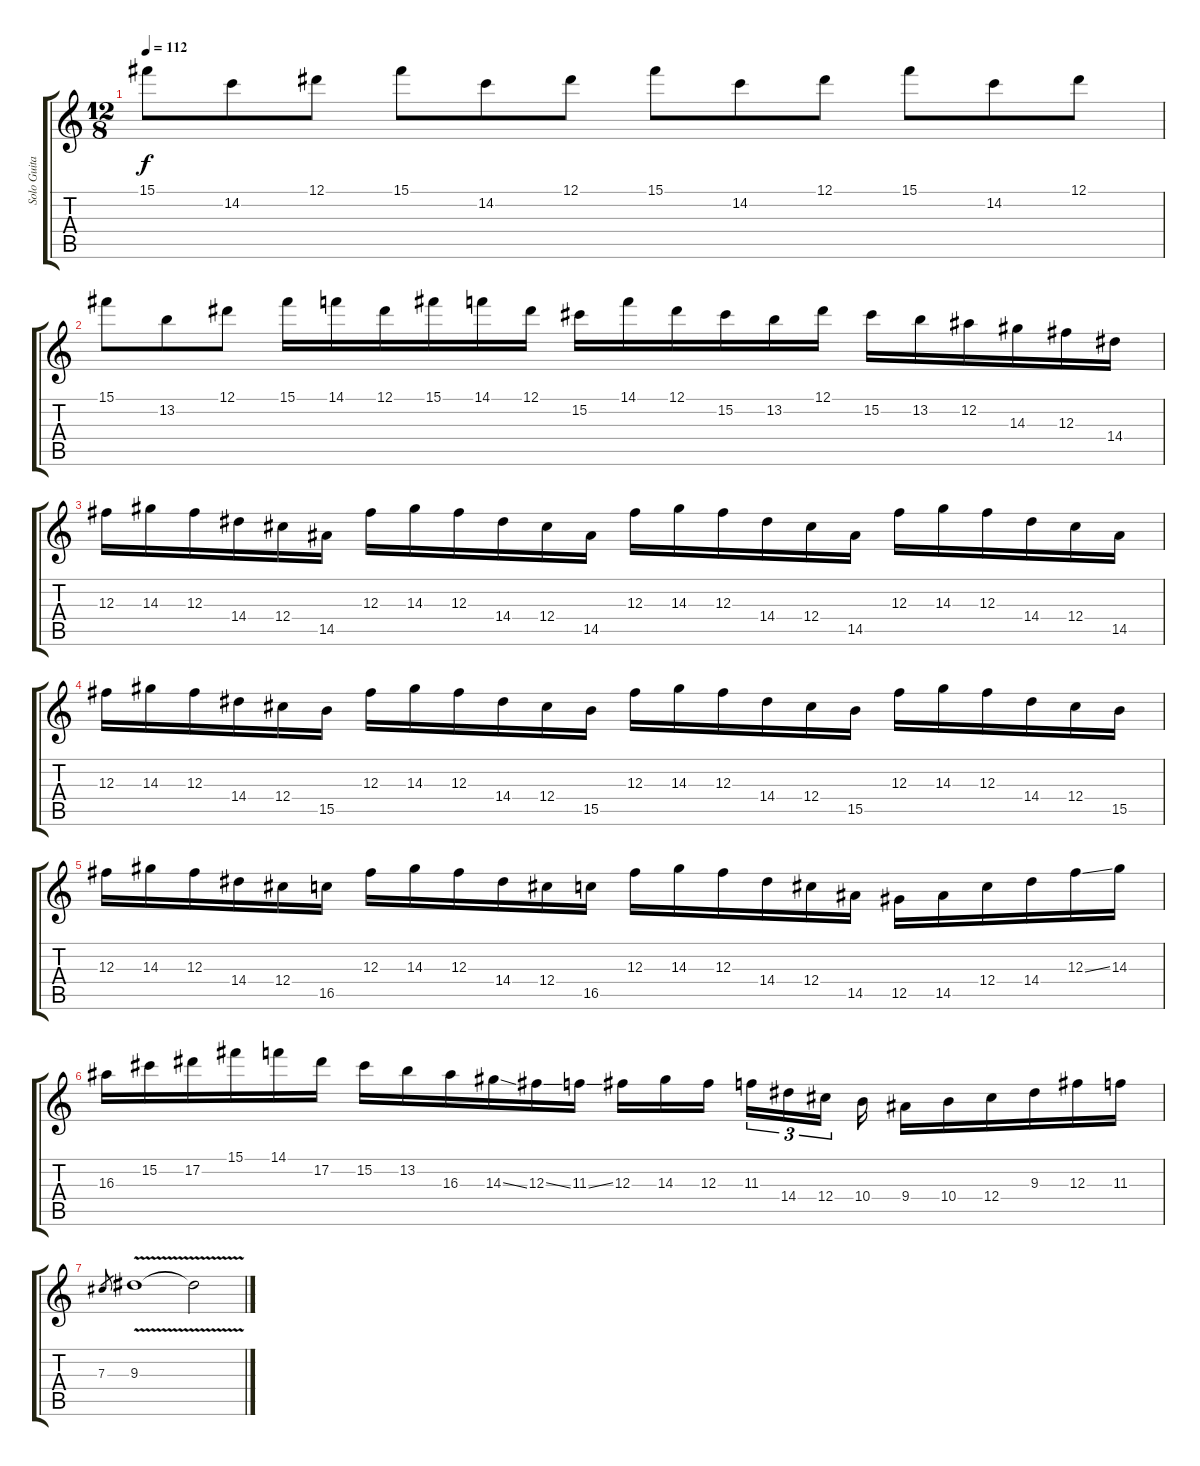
\track ("Solo Guitar " "Solo Guita") {instrument distortionguitar}
\staff {score tabs}
\tuning (Eb4 Bb3 Gb3 Db3 Ab2 Eb2) {hide}
\ts (12 8)
\tempo 112
\clef g2
\ks c
15.1.8{dy f} 14.2.8 12.1.8 15.1.8 14.2.8 12.1.8 15.1.8 14.2.8 12.1.8 15.1.8 14.2.8 12.1.8 |
15.1.8 13.2.8 12.1.8 15.1.16 14.1.16 12.1.16 15.1.16 14.1.16 12.1.16 15.2.16 14.1.16 12.1.16 15.2.16 13.2.16 12.1.16 15.2.16 13.2.16 12.2.16 14.3.16 12.3.16 14.4.16 |
12.3.16 14.3.16 12.3.16 14.4.16 12.4.16 14.5.16 12.3.16 14.3.16 12.3.16 14.4.16 12.4.16 14.5.16 12.3.16 14.3.16 12.3.16 14.4.16 12.4.16 14.5.16 12.3.16 14.3.16 12.3.16 14.4.16 12.4.16 14.5.16 |
12.3.16 14.3.16 12.3.16 14.4.16 12.4.16 15.5.16 12.3.16 14.3.16 12.3.16 14.4.16 12.4.16 15.5.16 12.3.16 14.3.16 12.3.16 14.4.16 12.4.16 15.5.16 12.3.16 14.3.16 12.3.16 14.4.16 12.4.16 15.5.16 |
12.3.16 14.3.16 12.3.16 14.4.16 12.4.16 16.5.16 12.3.16 14.3.16 12.3.16 14.4.16 12.4.16 16.5.16 12.3.16 14.3.16 12.3.16 14.4.16 12.4.16 14.5.16 12.5.16 14.5.16 12.4.16 14.4.16 12.3{ss}.16 14.3.16 |
16.3.16 15.2.16 17.2.16 15.1.16 14.1.16 17.2.16 15.2.16 13.2.16 16.3.16 14.3{ss}.16 12.3{ss}.16 11.3{ss}.16 12.3.16 14.3.16 12.3.16 11.3.16{tu (3 2)} 14.4.16{tu (3 2)} 12.4.16{tu (3 2)} 10.4.16 9.4.16 10.4.16 12.4.16 9.3.16 12.3.16 11.3.16 |
7.3.8{gr} 9.3{v}.1 9.3{t}.2
